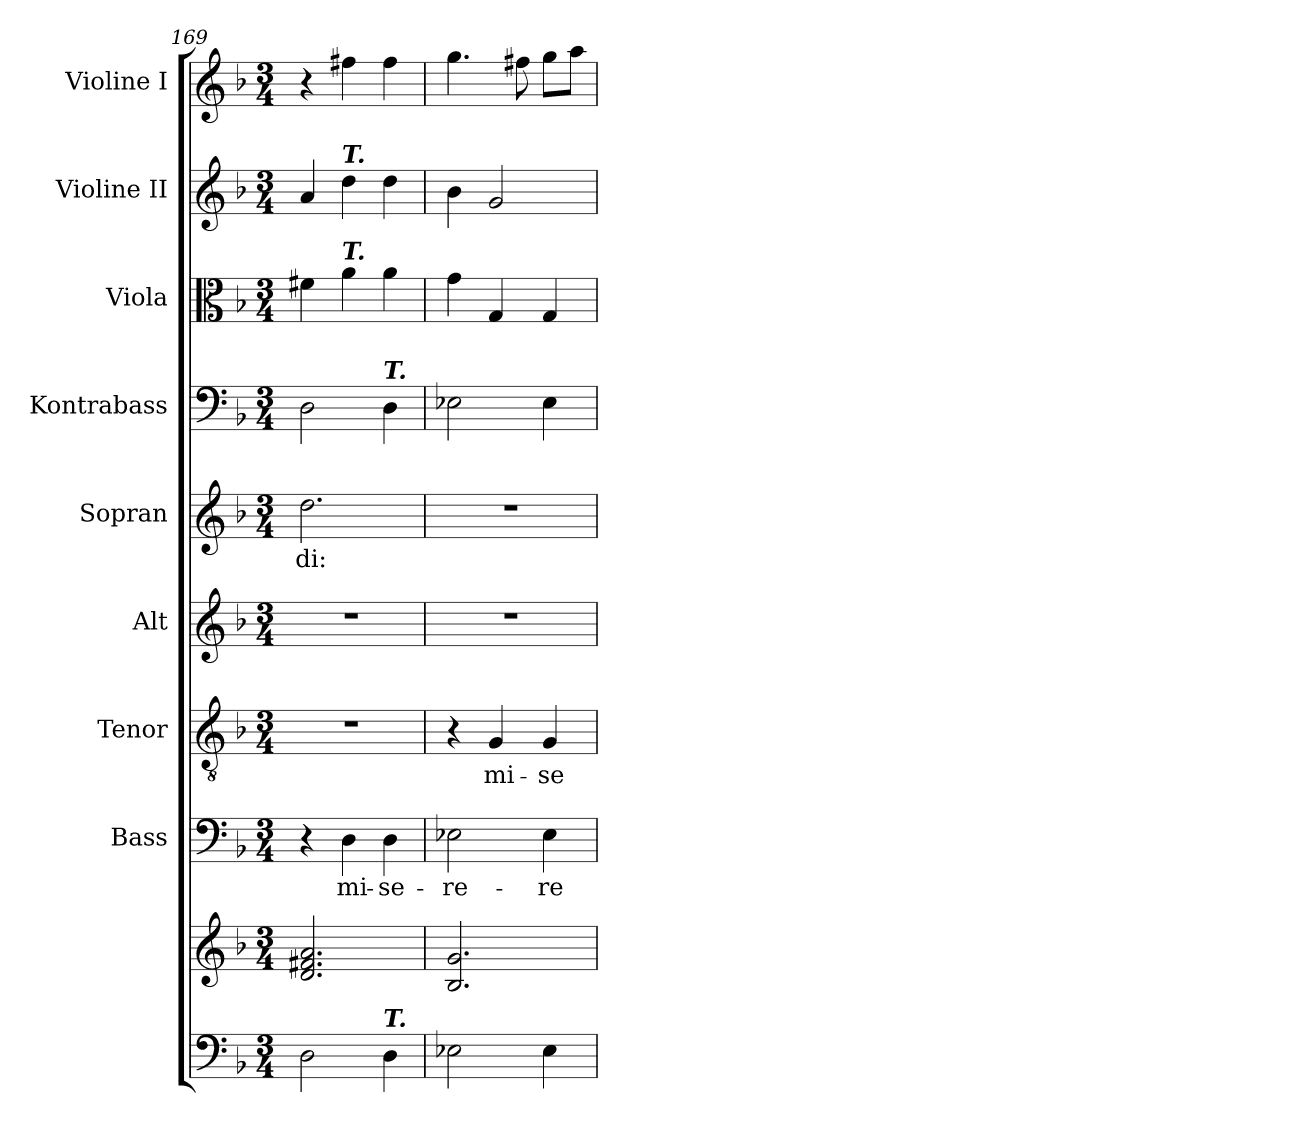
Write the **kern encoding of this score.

**kern	**kern	**kern	**text	**kern	**text	**kern	**kern	**text	**kern	**kern	**kern	**kern
*part9	*part9	*part8	*part8	*part7	*part7	*part6	*part5	*part5	*part4	*part3	*part2	*part1
*staff10	*staff9	*staff8	*staff8	*staff7	*staff7	*staff6	*staff5	*staff5	*staff4	*staff3	*staff2	*staff1
*	*	*I"Bass	*	*I"Tenor	*	*I"Alt	*I"Sopran	*	*I"Kontrabass	*I"Viola	*I"Violine II	*I"Violine I
*	*	*I'B.	*	*I'T.	*	*I'A.	*I'S.	*	*I'Kb.	*I'Vla.	*I'Vl. II	*I'Vl. I
*clefF4	*clefG2	*clefF4	*	*clefGv2	*	*clefG2	*clefG2	*	*clefF4	*clefC3	*clefG2	*clefG2
*	*	*	*	*	*	*	*	*	*ITrd7c12	*	*	*
*k[b-]	*k[b-]	*k[b-]	*	*k[b-]	*	*k[b-]	*k[b-]	*	*k[b-]	*k[b-]	*k[b-]	*k[b-]
*F:	*F:	*F:	*	*F:	*	*F:	*F:	*	*F:	*F:	*F:	*F:
*M3/4	*M3/4	*M3/4	*	*M3/4	*	*M3/4	*M3/4	*	*M3/4	*M3/4	*M3/4	*M3/4
=169	=169	=169	=169	=169	=169	=169	=169	=169	=169	=169	=169	=169
!	!	!	!	!	!	!	!	!LO:LY:b	!	!	!	!
2D\	2.d/ 2.f#X/ 2.a/	4r	.	2.r	.	2.r	2.dd\	-di:	2DD\	4f#X\	4a/	4r
!	!	!	!	!	!	!	!	!	!	!	!LO:TX:a:Bi:t=T.	!
!	!	!	!	!	!	!	!	!	!	!LO:TX:a:Bi:t=T.	!	!
!	!	!	!LO:LY:b	!	!	!	!	!	!	!	!	!
.	.	4D\	mi-	.	.	.	.	.	.	4a\	4dd\	4ff#X\
!	!	!	!	!	!	!	!	!	!LO:TX:a:Bi:t=T.	!	!	!
!LO:TX:a:Bi:t=T.	!	!	!	!	!	!	!	!	!	!	!	!
!	!	!	!LO:LY:b	!	!	!	!	!	!	!	!	!
4D\	.	4D\	-se-	.	.	.	.	.	4DD\	4a\	4dd\	4ff#\
=170	=170	=170	=170	=170	=170	=170	=170	=170	=170	=170	=170	=170
!	!	!	!LO:LY:b	!	!	!	!	!	!	!	!	!
2E-X\	2.B-/ 2.g/	2E-X\	-re-	4r	.	2.r	2.r	.	2EE-X\	4g\	4b-\	4.gg\
!	!	!	!	!	!LO:LY:b	!	!	!	!	!	!	!
.	.	.	.	4G/	mi-	.	.	.	.	4G/	2g/	.
.	.	.	.	.	.	.	.	.	.	.	.	8ff#X\
!	!	!	!LO:LY:b	!	!LO:LY:b	!	!	!	!	!	!	!
4E-\	.	4E-\	-re	4G/	-se-	.	.	.	4EE-\	4G/	.	8gg\L
.	.	.	.	.	.	.	.	.	.	.	.	8aa\J
=	=	=	=	=	=	=	=	=	=	=	=	=
*-	*-	*-	*-	*-	*-	*-	*-	*-	*-	*-	*-	*-
